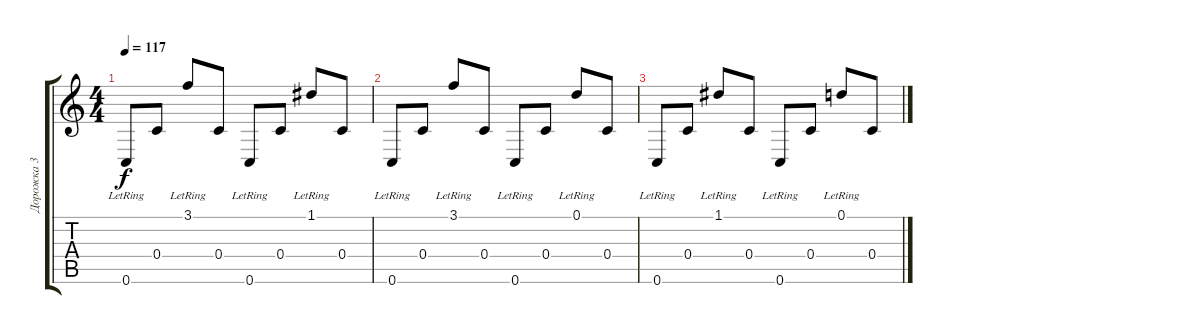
\track ("Дорожка 3" "Дорожка 3") {instrument electricguitarclean}
\staff {score tabs}
\tuning (D4 A3 F3 C3 G2 C2) {hide}
\ts (4 4)
\tempo 117
\clef g2
\ks c
0.6{lr}.8{dy f} 0.4.8 3.1{lr}.8 0.4.8 0.6{lr}.8 0.4.8 1.1{lr}.8 0.4.8 |
0.6{lr}.8 0.4.8 3.1{lr}.8 0.4.8 0.6{lr}.8 0.4.8 0.1{lr}.8 0.4.8 |
0.6{lr}.8 0.4.8 1.1{lr}.8 0.4.8 0.6{lr}.8 0.4.8 0.1{lr}.8 0.4.8
